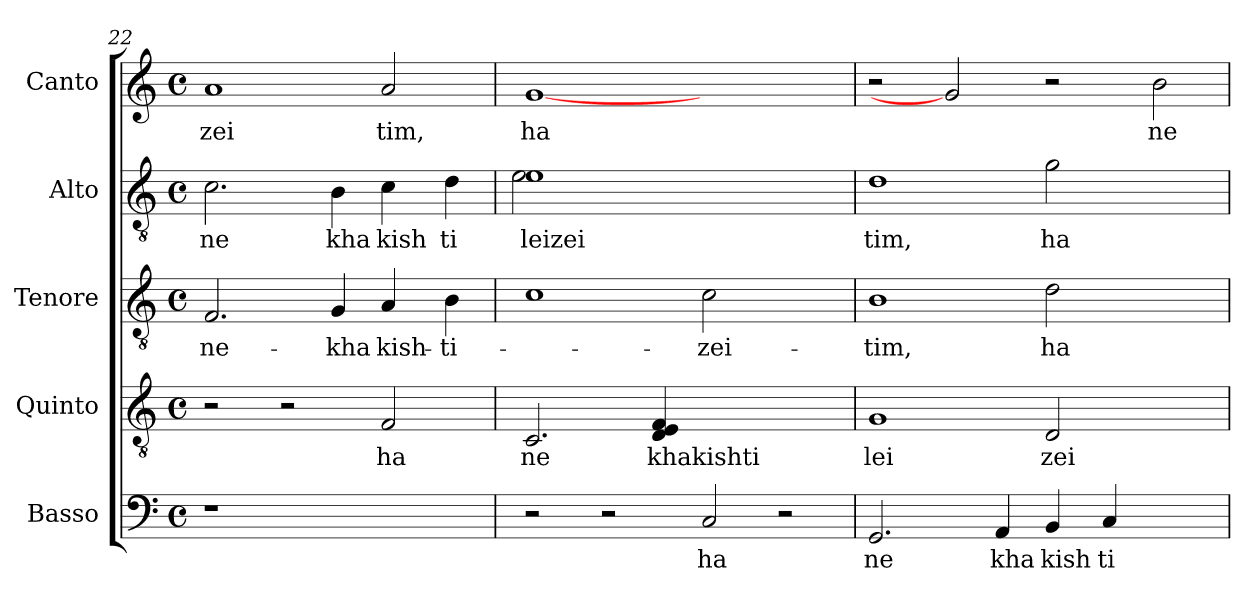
**kern	**text	**kern	**text	**kern	**text	**kern	**text	**kern	**text
*part5	*part5	*part4	*part4	*part3	*part3	*part2	*part2	*part1	*part1
*staff5	*staff5	*staff4	*staff4	*staff3	*staff3	*staff2	*staff2	*staff1	*staff1
*I"Basso	*	*I"Quinto	*	*I"Tenore	*	*I"Alto	*	*I"Canto	*
*clefF4	*	*clefGv2	*	*clefGv2	*	*clefGv2	*	*clefG2	*
*k[]	*	*k[]	*	*k[]	*	*k[]	*	*k[]	*
*C:	*	*C:	*	*C:	*	*C:	*	*C:	*
*M4/4	*	*M4/4	*	*M4/4	*	*M4/4	*	*M4/4	*
*met(c)	*	*met(c)	*	*met(c)	*	*met(c)	*	*met(c)	*
=22	=22	=22	=22	=22	=22	=22	=22	=22	=22
!	!	!	!	!	!LO:LY:b:cj	!	!LO:LY:b:cj	!	!LO:LY:b:cj
1r	.	2r	.	2.F/	-ne-	2.c\	ne	1a	zei
.	.	2r	.	.	.	.	.	.	.
!	!	!	!	!	!LO:LY:b:cj	!	!LO:LY:b:cj	!	!
.	.	.	.	4G/	-kha	4B\	kha	.	.
!	!	!	!LO:LY:b:cj	!	!LO:LY:b:cj	!	!LO:LY:b:cj	!	!LO:LY:b:cj
2ryy	.	2F/	ha	4A/	kish-	4c\	kish	2a/	tim,
!	!	!	!	!	!LO:LY:b:cj	!	!LO:LY:b:cj	!	!
.	.	.	.	4B\	-ti-	4d\	ti	.	.
=23	=23	=23	=23	=23	=23	=23	=23	=23	=23
!	!	!	!LO:LY:b:cj	!	!	!	!LO:LY:b:cj	!	!LO:LY:b:cj
*	*	*	*	*	*	*^	*	*	*
2r	.	2.C/	ne	1c	.	1e	2e\	leizei	[1g	ha
2r	.	.	.	.	.	.	1ryy	.	.	.
!	!	!	!LO:LY:b:cj	!	!	!	!	!	!	!
.	.	4E/ 4D/ 4F/	khakishti	.	.	.	.	.	.	.
!	!LO:LY:b:cj	!	!	!	!LO:LY:b:cj	!	!	!	!	!
2C/	ha	1ryy	.	2c\	-zei-	1ryy	.	.	1ryy	.
2r	.	.	.	2ryy	.	.	2ryy	.	.	.
=24	=24	=24	=24	=24	=24	=24	=24	=24	=24	=24
!	!LO:LY:b:cj	!	!LO:LY:b:cj	!	!LO:LY:b:cj	!	!	!LO:LY:b:cj	!	!
*	*	*	*	*	*	*v	*v	*	*	*
2.GG/	ne	1G	lei	1B	-tim,	1d	tim,	2r	.
.	.	.	.	.	.	.	.	2g]	.
!	!LO:LY:b:cj	!	!	!	!	!	!	!	!
4AA/	kha	.	.	.	.	.	.	.	.
!	!LO:LY:b:cj	!	!LO:LY:b:cj	!	!LO:LY:b:cj	!	!LO:LY:b:cj	!	!
4BB/	kish	2D/	zei	2d\	ha-	2g\	ha	2r	.
!	!LO:LY:b:cj	!	!	!	!	!	!	!	!
4C/	ti	.	.	.	.	.	.	.	.
!	!	!	!	!	!	!	!	!	!LO:LY:b:cj
2ryy	.	2ryy	.	2ryy	.	2ryy	.	2b\	ne
=	=	=	=	=	=	=	=	=	=
*-	*-	*-	*-	*-	*-	*-	*-	*-	*-
